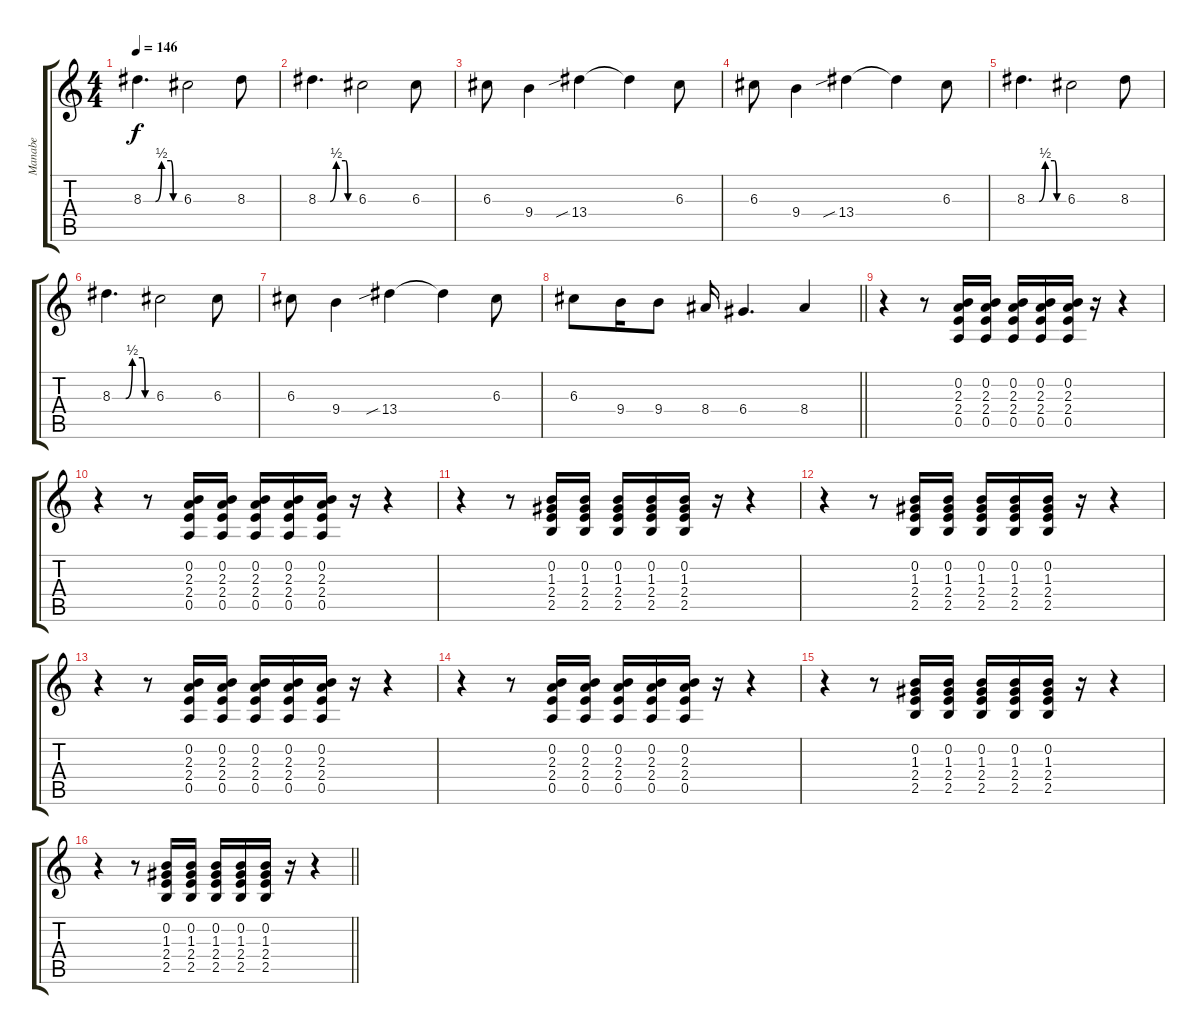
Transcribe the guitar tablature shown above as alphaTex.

\track ("Manabe" "Manabe") {instrument overdrivenguitar}
\staff {score tabs}
\tuning (E4 B3 G3 D3 A2 E2) {hide}
\ts (4 4)
\tempo 146
\clef g2
\ks c
8.3{be (custom 0 0 10 0 20 0 30 2 45 2 49 0 60 0)}.4{d dy f} 6.3.2 8.3.8 |
8.3{be (custom 0 0 10 0 20 0 30 2 45 2 49 0 60 0)}.4{d} 6.3.2 6.3.8 |
6.3.8 9.4.4 13.4{sib}.4 13.4{t}.4 6.3.8 |
6.3.8 9.4.4 13.4{sib}.4 13.4{t}.4 6.3.8 |
8.3{be (custom 0 0 10 0 20 0 30 2 45 2 49 0 60 0)}.4{d} 6.3.2 8.3.8 |
8.3{be (custom 0 0 10 0 20 0 30 2 45 2 49 0 60 0)}.4{d} 6.3.2 6.3.8 |
6.3.8 9.4.4 13.4{sib}.4 13.4{t}.4 6.3.8 |
\barLineRight lightlight
6.3.8 9.4.16 9.4.8 8.4.16 6.4.4{d} 8.4.4 |
r.4 r.8 (0.2 2.3 2.4 0.5).16 (0.2 2.3 2.4 0.5).16 (0.2 2.3 2.4 0.5).16 (0.2 2.3 2.4 0.5).16 (0.2 2.3 2.4 0.5).16 r.16 r.4 |
r.4 r.8 (0.2 2.3 2.4 0.5).16 (0.2 2.3 2.4 0.5).16 (0.2 2.3 2.4 0.5).16 (0.2 2.3 2.4 0.5).16 (0.2 2.3 2.4 0.5).16 r.16 r.4 |
r.4 r.8 (0.2 1.3 2.4 2.5).16 (0.2 1.3 2.4 2.5).16 (0.2 1.3 2.4 2.5).16 (0.2 1.3 2.4 2.5).16 (0.2 1.3 2.4 2.5).16 r.16 r.4 |
r.4 r.8 (0.2 1.3 2.4 2.5).16 (0.2 1.3 2.4 2.5).16 (0.2 1.3 2.4 2.5).16 (0.2 1.3 2.4 2.5).16 (0.2 1.3 2.4 2.5).16 r.16 r.4 |
r.4 r.8 (0.2 2.3 2.4 0.5).16 (0.2 2.3 2.4 0.5).16 (0.2 2.3 2.4 0.5).16 (0.2 2.3 2.4 0.5).16 (0.2 2.3 2.4 0.5).16 r.16 r.4 |
r.4 r.8 (0.2 2.3 2.4 0.5).16 (0.2 2.3 2.4 0.5).16 (0.2 2.3 2.4 0.5).16 (0.2 2.3 2.4 0.5).16 (0.2 2.3 2.4 0.5).16 r.16 r.4 |
r.4 r.8 (0.2 1.3 2.4 2.5).16 (0.2 1.3 2.4 2.5).16 (0.2 1.3 2.4 2.5).16 (0.2 1.3 2.4 2.5).16 (0.2 1.3 2.4 2.5).16 r.16 r.4 |
\barLineRight lightlight
r.4 r.8 (0.2 1.3 2.4 2.5).16 (0.2 1.3 2.4 2.5).16 (0.2 1.3 2.4 2.5).16 (0.2 1.3 2.4 2.5).16 (0.2 1.3 2.4 2.5).16 r.16 r.4
